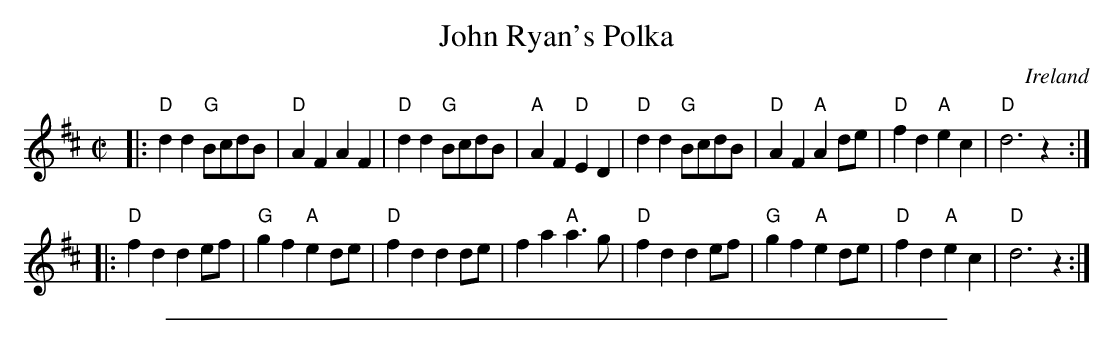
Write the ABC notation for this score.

X:1
T: John Ryan's Polka
O: Ireland
M: C|
K: D
|: "D"d2d2 "G"BcdB | "D"A2F2    A2F2 | "D"d2d2 "G"BcdB | "A"A2F2 "D"E2D2 \
|  "D"d2d2 "G"BcdB | "D"A2F2 "A"A2de | "D"f2d2 "A"e2c2 | "D"d6      z2  :|
|: "D"f2d2    d2ef | "G"g2f2 "A"e2de | "D"f2d2    d2de |    f2a2 "A"a3g \
|  "D"f2d2    d2ef | "G"g2f2 "A"e2de | "D"f2d2 "A"e2c2 | "D"d6      z2  :|
